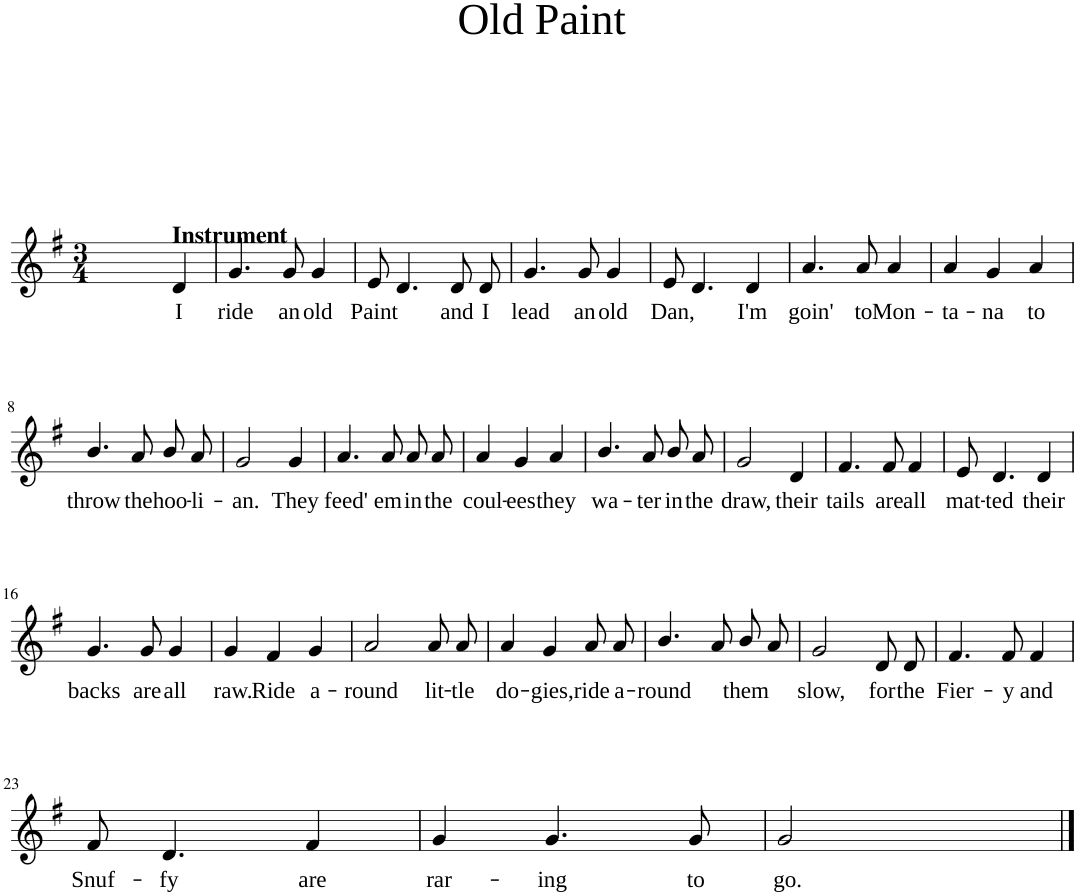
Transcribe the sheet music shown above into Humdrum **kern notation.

**kern	**text
*part1	*part1
*staff1	*staff1
*I"P1	*
*clefG2	*
*k[f#]	*
*G:	*
*M3/4	*
=1	=1
2ryy	.
!LO:TX:a:B:t=Instrument	!
!	!LO:LY:b
4d/	I
=2	=2
!	!LO:LY:b
4.g/	ride
!	!LO:LY:b
8g/	an
!	!LO:LY:b
4g/	old
=3	=3
!	!LO:LY:b
8e/	Paint
4.d/	.
!	!LO:LY:b
8d/L	and
!	!LO:LY:b
8d/J	I
=4	=4
!	!LO:LY:b
4.g/	lead
!	!LO:LY:b
8g/	an
!	!LO:LY:b
4g/	old
=5	=5
!	!LO:LY:b
8e/	Dan,
4.d/	.
!	!LO:LY:b
4d/	I'm
=6	=6
!	!LO:LY:b
4.a/	goin'
!	!LO:LY:b
8a/	to
!	!LO:LY:b
4a/	Mon-
=7	=7
!	!LO:LY:b
4a/	-ta-
!	!LO:LY:b
4g/	-na
!	!LO:LY:b
4a/	to
!!LO:LB:g=z
=8	=8
!	!LO:LY:b
4.b/	throw
!	!LO:LY:b
8a/	the
!	!LO:LY:b
8b/L	hoo-
!	!LO:LY:b
8a/J	-li-
=9	=9
!	!LO:LY:b
2g/	-an.
!	!LO:LY:b
4g/	They
=10	=10
!	!LO:LY:b
4.a/	feed'
!	!LO:LY:b
8a/	em
!	!LO:LY:b
8a/L	in
!	!LO:LY:b
8a/J	the
=11	=11
!	!LO:LY:b
4a/	coul-
!	!LO:LY:b
4g/	-ees
!	!LO:LY:b
4a/	they
=12	=12
!	!LO:LY:b
4.b/	wa-
!	!LO:LY:b
8a/	-ter
!	!LO:LY:b
8b/L	in
!	!LO:LY:b
8a/J	the
=13	=13
!	!LO:LY:b
2g/	draw,
!	!LO:LY:b
4d/	their
=14	=14
!	!LO:LY:b
4.f#/	tails
!	!LO:LY:b
8f#/	are
!	!LO:LY:b
4f#/	all
=15	=15
!	!LO:LY:b
8e/	mat-
!	!LO:LY:b
4.d/	-ted
!	!LO:LY:b
4d/	their
!!LO:LB:g=z
=16	=16
!	!LO:LY:b
4.g/	backs
!	!LO:LY:b
8g/	are
!	!LO:LY:b
4g/	all
=17	=17
!	!LO:LY:b
4g/	raw.
!	!LO:LY:b
4f#/	Ride
!	!LO:LY:b
4g/	a-
=18	=18
!	!LO:LY:b
2a/	-round
!	!LO:LY:b
8a/L	lit-
!	!LO:LY:b
8a/J	-tle
=19	=19
!	!LO:LY:b
4a/	do-
!	!LO:LY:b
4g/	-gies,
!	!LO:LY:b
8a/L	ride
!	!LO:LY:b
8a/J	a-
=20	=20
!	!LO:LY:b
4.b/	-round
8a/	.
!	!LO:LY:b
8b/L	them
8a/J	.
=21	=21
!	!LO:LY:b
2g/	slow,
!	!LO:LY:b
8d/L	for
!	!LO:LY:b
8d/J	the
=22	=22
!	!LO:LY:b
4.f#/	Fier-
!	!LO:LY:b
8f#/	-y
!	!LO:LY:b
4f#/	and
!!LO:LB:g=z
=23	=23
!	!LO:LY:b
8f#/	Snuf-
!	!LO:LY:b
4.d/	-fy
!	!LO:LY:b
4f#/	are
=24	=24
!	!LO:LY:b
4g/	rar-
!	!LO:LY:b
4.g/	-ing
!	!LO:LY:b
8g/	to
=25	=25
!	!LO:LY:b
2g/	go.
4ryy	.
==	==
*-	*-
